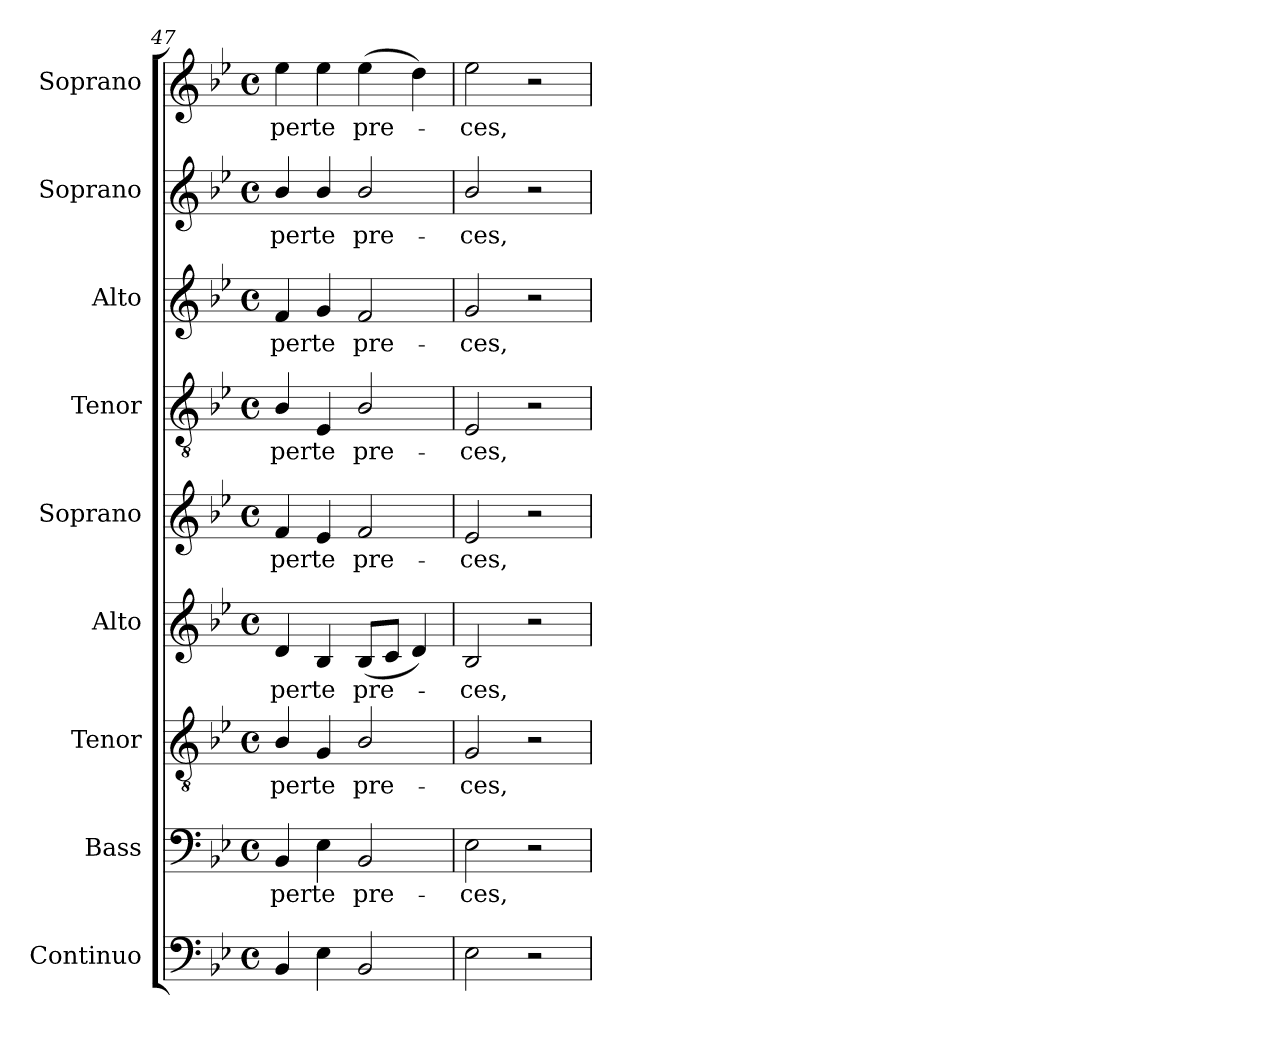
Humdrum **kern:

**kern	**kern	**text	**kern	**text	**kern	**text	**kern	**text	**kern	**text	**kern	**text	**kern	**text	**kern	**text
*part9	*part8	*part8	*part7	*part7	*part6	*part6	*part5	*part5	*part4	*part4	*part3	*part3	*part2	*part2	*part1	*part1
*staff9	*staff8	*staff8	*staff7	*staff7	*staff6	*staff6	*staff5	*staff5	*staff4	*staff4	*staff3	*staff3	*staff2	*staff2	*staff1	*staff1
*I"Continuo	*I"Bass	*	*I"Tenor	*	*I"Alto	*	*I"Soprano	*	*I"Tenor	*	*I"Alto	*	*I"Soprano	*	*I"Soprano	*
*I'Cont.	*I'B.	*	*I'T.	*	*I'A.	*	*I'S.	*	*I'T.	*	*I'A.	*	*I'S.	*	*I'S.	*
*clefF4	*clefF4	*	*clefGv2	*	*clefG2	*	*clefG2	*	*clefGv2	*	*clefG2	*	*clefG2	*	*clefG2	*
*	*	*	*ITrd7c12	*	*	*	*	*	*ITrd7c12	*	*	*	*	*	*	*
*k[b-e-]	*k[b-e-]	*	*k[b-e-]	*	*k[b-e-]	*	*k[b-e-]	*	*k[b-e-]	*	*k[b-e-]	*	*k[b-e-]	*	*k[b-e-]	*
*B-:	*B-:	*	*B-:	*	*B-:	*	*B-:	*	*B-:	*	*B-:	*	*B-:	*	*B-:	*
*M4/4	*M4/4	*	*M4/4	*	*M4/4	*	*M4/4	*	*M4/4	*	*M4/4	*	*M4/4	*	*M4/4	*
*met(c)	*met(c)	*	*met(c)	*	*met(c)	*	*met(c)	*	*met(c)	*	*met(c)	*	*met(c)	*	*met(c)	*
=47	=47	=47	=47	=47	=47	=47	=47	=47	=47	=47	=47	=47	=47	=47	=47	=47
!	!	!LO:LY:b:color=#000000	!	!	!	!	!	!	!	!	!	!	!	!	!	!
!	!	!	!	!LO:LY:b:color=#000000	!	!	!	!	!	!	!	!	!	!	!	!
!	!	!	!	!	!	!LO:LY:b:color=#000000	!	!	!	!	!	!	!	!	!	!
!	!	!	!	!	!	!	!	!LO:LY:b:color=#000000	!	!	!	!	!	!	!	!
!	!	!	!	!	!	!	!	!	!	!LO:LY:b:color=#000000	!	!	!	!	!	!
!	!	!	!	!	!	!	!	!	!	!	!	!LO:LY:b:color=#000000	!	!	!	!
!	!	!	!	!	!	!	!	!	!	!	!	!	!	!LO:LY:b:color=#000000	!	!
!	!	!	!	!	!	!	!	!	!	!	!	!	!	!	!	!LO:LY:b:color=#000000
4BB-i/	4BB-i/	per	4BB-i/	per	4di/	per	4fi/	per	4BB-i/	per	4fi/	per	4b-i/	per	4ee-i\	per
!	!	!LO:LY:b:color=#000000	!	!	!	!	!	!	!	!	!	!	!	!	!	!
!	!	!	!	!LO:LY:b:color=#000000	!	!	!	!	!	!	!	!	!	!	!	!
!	!	!	!	!	!	!LO:LY:b:color=#000000	!	!	!	!	!	!	!	!	!	!
!	!	!	!	!	!	!	!	!LO:LY:b:color=#000000	!	!	!	!	!	!	!	!
!	!	!	!	!	!	!	!	!	!	!LO:LY:b:color=#000000	!	!	!	!	!	!
!	!	!	!	!	!	!	!	!	!	!	!	!LO:LY:b:color=#000000	!	!	!	!
!	!	!	!	!	!	!	!	!	!	!	!	!	!	!LO:LY:b:color=#000000	!	!
!	!	!	!	!	!	!	!	!	!	!	!	!	!	!	!	!LO:LY:b:color=#000000
4E-i\	4E-i\	te	4GGi/	te	4B-i/	te	4e-i/	te	4EE-i/	te	4gi/	te	4b-i/	te	4ee-i\	te
!	!	!LO:LY:b:color=#000000	!	!	!	!	!	!	!	!	!	!	!	!	!	!
!	!	!	!	!LO:LY:b:color=#000000	!	!	!	!	!	!	!	!	!	!	!	!
!	!	!	!	!	!	!LO:LY:b:color=#000000	!	!	!	!	!	!	!	!	!	!
!	!	!	!	!	!	!	!	!LO:LY:b:color=#000000	!	!	!	!	!	!	!	!
!	!	!	!	!	!	!	!	!	!	!LO:LY:b:color=#000000	!	!	!	!	!	!
!	!	!	!	!	!	!	!	!	!	!	!	!LO:LY:b:color=#000000	!	!	!	!
!	!	!	!	!	!	!	!	!	!	!	!	!	!	!LO:LY:b:color=#000000	!	!
!	!	!	!	!	!	!	!	!	!	!	!	!	!	!	!	!LO:LY:b:color=#000000
2BB-i/	2BB-i/	pre-	2BB-i/	pre-	(8B-i/L	pre-	2fi/	pre-	2BB-i/	pre-	2fi/	pre-	2b-i/	pre-	(4ee-i\	pre-
.	.	.	.	.	8ci/J	.	.	.	.	.	.	.	.	.	.	.
.	.	.	.	.	4di/)	.	.	.	.	.	.	.	.	.	4ddi\)	.
=48	=48	=48	=48	=48	=48	=48	=48	=48	=48	=48	=48	=48	=48	=48	=48	=48
!	!	!LO:LY:b:color=#000000	!	!	!	!	!	!	!	!	!	!	!	!	!	!
!	!	!	!	!LO:LY:b:color=#000000	!	!	!	!	!	!	!	!	!	!	!	!
!	!	!	!	!	!	!LO:LY:b:color=#000000	!	!	!	!	!	!	!	!	!	!
!	!	!	!	!	!	!	!	!LO:LY:b:color=#000000	!	!	!	!	!	!	!	!
!	!	!	!	!	!	!	!	!	!	!LO:LY:b:color=#000000	!	!	!	!	!	!
!	!	!	!	!	!	!	!	!	!	!	!	!LO:LY:b:color=#000000	!	!	!	!
!	!	!	!	!	!	!	!	!	!	!	!	!	!	!LO:LY:b:color=#000000	!	!
!	!	!	!	!	!	!	!	!	!	!	!	!	!	!	!	!LO:LY:b:color=#000000
2E-i\	2E-i\	-ces,	2GGi/	-ces,	2B-i/	-ces,	2e-i/	-ces,	2EE-i/	-ces,	2gi/	-ces,	2b-i/	-ces,	2ee-i\	-ces,
2r	2r	.	2r	.	2r	.	2r	.	2r	.	2r	.	2r	.	2r	.
=	=	=	=	=	=	=	=	=	=	=	=	=	=	=	=	=
*-	*-	*-	*-	*-	*-	*-	*-	*-	*-	*-	*-	*-	*-	*-	*-	*-
